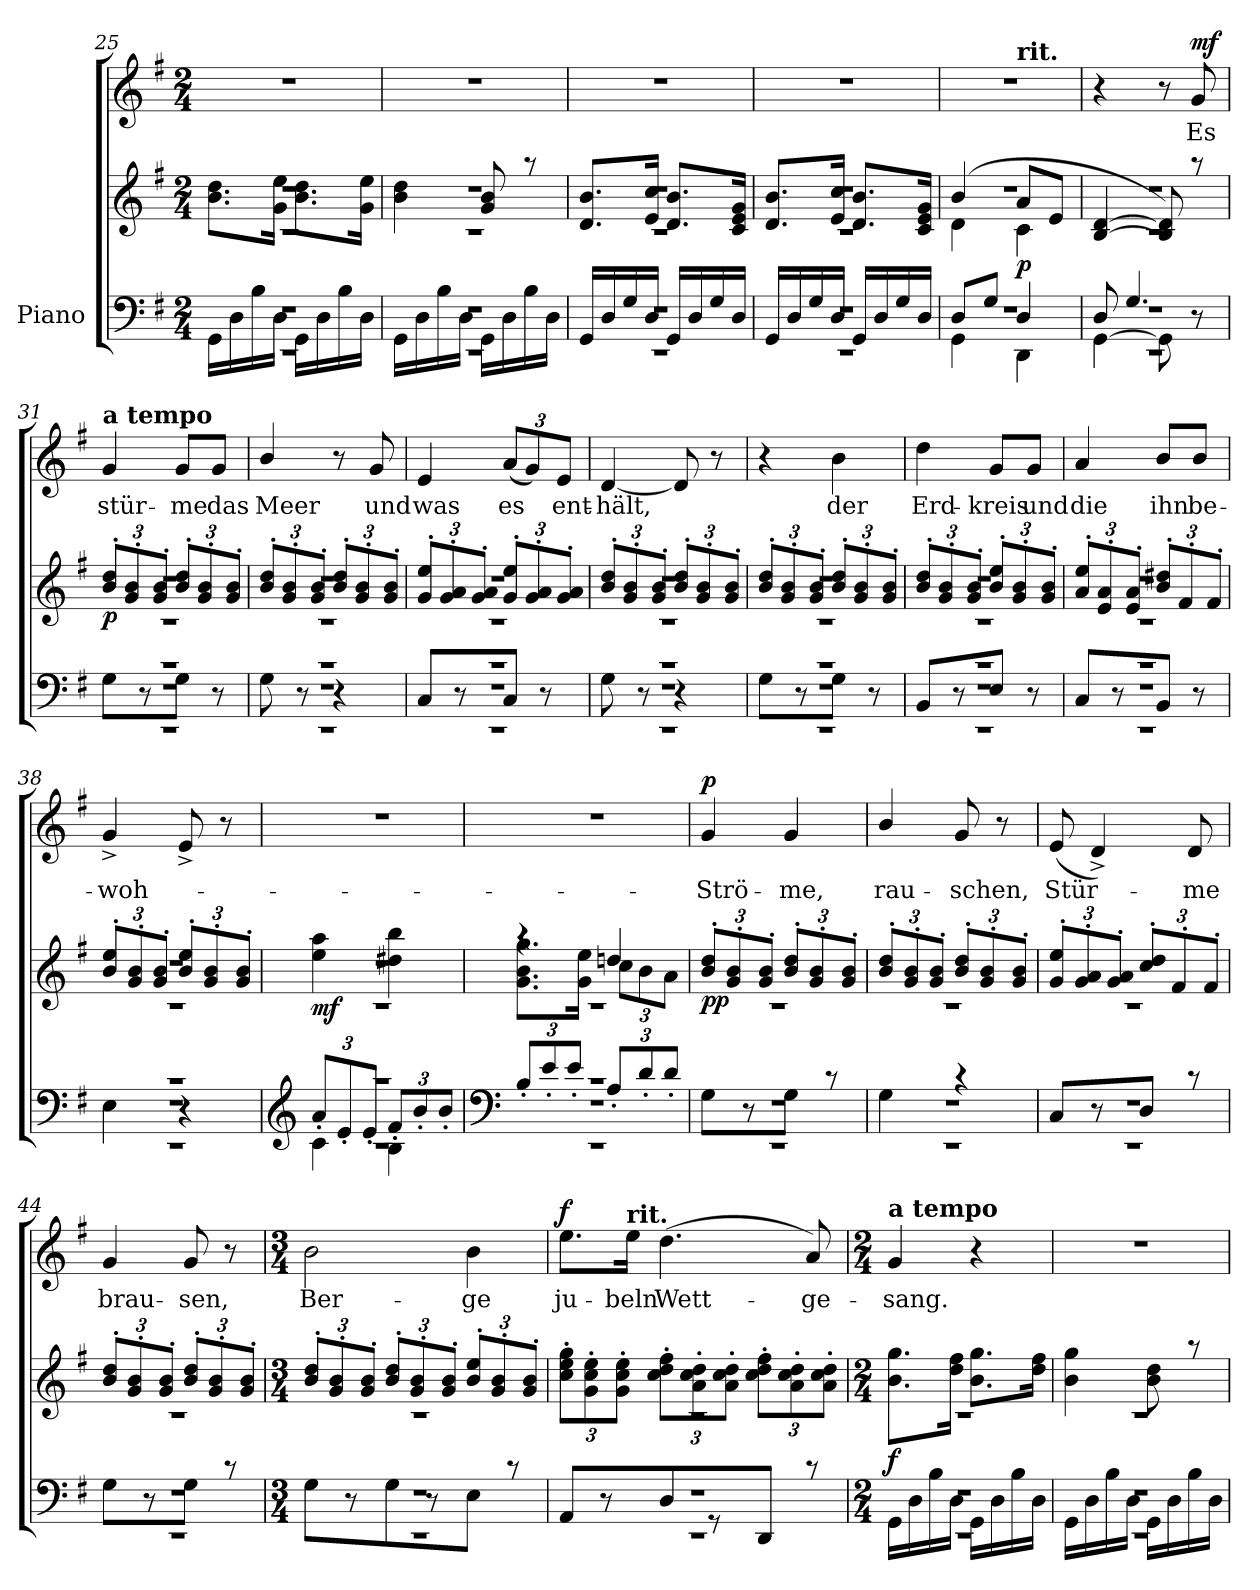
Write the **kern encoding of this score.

**kern	**kern	**dynam	**kern	**text	**dynam
*part2	*part2	*part2	*part1	*part1	*part1
*staff3	*staff2	*staff2/3	*staff1	*staff1	*staff1
*I"Piano	*	*	*	*	*
!!LO:LB:g=z
*clefF4	*clefG2	*	*clefG2	*	*
*k[f#]	*k[f#]	*	*k[f#]	*	*
*G:	*G:	*	*G:	*	*
*M2/4	*M2/4	*	*M2/4	*	*
=25	=25	=25	=25	=25	=25
*^	*^	*	*	*	*
*	*^	*	*^	*	*	*	*
*	*	*^	*	*	*	*	*	*	*
!	!LO:N:vis=1	!LO:N:vis=1	!LO:N:vis=1	!	!LO:N:vis=1	!LO:N:vis=1	!	!LO:N:vis=1	!	!
16GG\LL	2rEE	2r	2r	8.b\ 8.dd\L	2rc	2r	.	2r	.	.
16D\	.	.	.	.	.	.	.	.	.	.
16B\	.	.	.	.	.	.	.	.	.	.
16D\JJ	.	.	.	16g\ 16ee\Jk	.	.	.	.	.	.
16GG\LL	.	.	.	8.b\ 8.dd\L	.	.	.	.	.	.
16D\	.	.	.	.	.	.	.	.	.	.
16B\	.	.	.	.	.	.	.	.	.	.
16D\JJ	.	.	.	16g\ 16ee\Jk	.	.	.	.	.	.
=26	=26	=26	=26	=26	=26	=26	=26	=26	=26	=26
!	!LO:N:vis=1	!LO:N:vis=1	!LO:N:vis=1	!	!LO:N:vis=1	!LO:N:vis=1	!	!LO:N:vis=1	!	!
16GG\LL	2rEE	2r	2r	4b\ 4dd\	2rc	2r	.	2r	.	.
16D\	.	.	.	.	.	.	.	.	.	.
16B\	.	.	.	.	.	.	.	.	.	.
16D\JJ	.	.	.	.	.	.	.	.	.	.
16GG\LL	.	.	.	8g/ 8b/	.	.	.	.	.	.
16D\	.	.	.	.	.	.	.	.	.	.
16B\	.	.	.	8raa	.	.	.	.	.	.
16D\JJ	.	.	.	.	.	.	.	.	.	.
=27	=27	=27	=27	=27	=27	=27	=27	=27	=27	=27
!	!LO:N:vis=1	!LO:N:vis=1	!LO:N:vis=1	!	!LO:N:vis=1	!LO:N:vis=1	!	!LO:N:vis=1	!	!
16GG/LL	2rEE	2r	2r	8.d/ 8.b/L	2rc	2r	.	2r	.	.
16D/	.	.	.	.	.	.	.	.	.	.
16G/	.	.	.	.	.	.	.	.	.	.
16D/JJ	.	.	.	16e/ 16cc/Jk	.	.	.	.	.	.
16GG/LL	.	.	.	8.d/ 8.b/L	.	.	.	.	.	.
16D/	.	.	.	.	.	.	.	.	.	.
16G/	.	.	.	.	.	.	.	.	.	.
16D/JJ	.	.	.	16c/ 16e/ 16g/Jk	.	.	.	.	.	.
=28	=28	=28	=28	=28	=28	=28	=28	=28	=28	=28
!	!LO:N:vis=1	!LO:N:vis=1	!LO:N:vis=1	!	!LO:N:vis=1	!LO:N:vis=1	!	!LO:N:vis=1	!	!
16GG/LL	2rEE	2r	2r	8.d/ 8.b/L	2rc	2r	.	2r	.	.
16D/	.	.	.	.	.	.	.	.	.	.
16G/	.	.	.	.	.	.	.	.	.	.
16D/JJ	.	.	.	16e/ 16cc/Jk	.	.	.	.	.	.
16GG/LL	.	.	.	8.d/ 8.b/L	.	.	.	.	.	.
16D/	.	.	.	.	.	.	.	.	.	.
16G/	.	.	.	.	.	.	.	.	.	.
16D/JJ	.	.	.	16c/ 16e/ 16g/Jk	.	.	.	.	.	.
=29	=29	=29	=29	=29	=29	=29	=29	=29	=29	=29
!	!	!LO:N:vis=1	!LO:N:vis=1	!	!	!LO:N:vis=1	!	!LO:N:vis=1	!	!
*	*	*	*	*	*	*	*	*^	*	*
8D/L	4GG\	2r	2r	(4b/	4d\	2r	.	2r	4ryy	.	.
8G/J	.	.	.	.	.	.	.	.	.	.	.
!	!	!	!	!	!	!	!	!	!LO:TX:a:B:t=rit.	!	!
!	!	!	!	!	!	!	!LO:DY:b	!	!	!	!
4D/	4DD\	.	.	8a/L	4c\	.	p	.	4ryy	.	.
.	.	.	.	8e/J	.	.	.	.	.	.	.
=30	=30	=30	=30	=30	=30	=30	=30	=30	=30	=30	=30
!	!LO:N:vis=1	!	!LO:N:vis=1	!	!LO:N:vis=1	!LO:N:vis=1	!	!	!	!	!
*	*	*	*	*	*	*	*	*v	*v	*	*
8D/	2rEE	[4GG\	2r	[>4B/ [>4d/	2rc	2r	.	4r	.	.
4.G/	.	.	.	.	.	.	.	.	.	.
.	.	8GG\]	.	8B/] 8d/])	.	.	.	8r	.	.
!	!	!	!	!	!	!	!	!	!LO:LY:b	!LO:DY:a
.	.	8r	.	8raa	.	.	.	8g/	Es	mf
!!LO:LB:g=z
=31	=31	=31	=31	=31	=31	=31	=31	=31	=31	=31
!	!	!	!	!	!	!	!	!LO:TX:a:B:t=a tempo	!	!
!LO:N:vis=1	!LO:N:vis=1	!LO:N:vis=1	!	!	!LO:N:vis=1	!LO:N:vis=1	!LO:DY:b	!	!LO:LY:b	!
2rc	2rEE	2r	8G\L	12b/'> 12dd/'>L	2rc	2r	p	4g/	stür-	.
.	.	.	.	12g/'> 12b/'>	.	.	.	.	.	.
.	.	.	8r	.	.	.	.	.	.	.
.	.	.	.	12g/'> 12b/'>J	.	.	.	.	.	.
!	!	!	!	!	!	!	!	!	!LO:LY:b	!
.	.	.	8G\J	12b/'> 12dd/'>L	.	.	.	8g/L	-me	.
.	.	.	.	12g/'> 12b/'>	.	.	.	.	.	.
!	!	!	!	!	!	!	!	!	!LO:LY:b	!
.	.	.	8r	.	.	.	.	8g/J	das	.
.	.	.	.	12g/'> 12b/'>J	.	.	.	.	.	.
=32	=32	=32	=32	=32	=32	=32	=32	=32	=32	=32
!LO:N:vis=1	!LO:N:vis=1	!LO:N:vis=1	!	!	!LO:N:vis=1	!LO:N:vis=1	!	!	!LO:LY:b	!
2rc	2rEE	2r	8G\	12b/'> 12dd/'>L	2rc	2r	.	4b/	Meer	.
.	.	.	.	12g/'> 12b/'>	.	.	.	.	.	.
.	.	.	8r	.	.	.	.	.	.	.
.	.	.	.	12g/'> 12b/'>J	.	.	.	.	.	.
.	.	.	4r	12b/'> 12dd/'>L	.	.	.	8r	.	.
.	.	.	.	12g/'> 12b/'>	.	.	.	.	.	.
!	!	!	!	!	!	!	!	!	!LO:LY:b	!
.	.	.	.	.	.	.	.	8g/	und	.
.	.	.	.	12g/'> 12b/'>J	.	.	.	.	.	.
=33	=33	=33	=33	=33	=33	=33	=33	=33	=33	=33
!LO:N:vis=1	!LO:N:vis=1	!LO:N:vis=1	!	!	!LO:N:vis=1	!LO:N:vis=1	!	!	!LO:LY:b	!
2rc	2rEE	2r	8C/L	12g/'> 12ee/'>L	2rc	2r	.	4e/	was	.
.	.	.	.	12g/'> 12a/'>	.	.	.	.	.	.
.	.	.	8r	.	.	.	.	.	.	.
.	.	.	.	12g/'> 12a/'>J	.	.	.	.	.	.
!	!	!	!	!	!	!	!	!	!LO:LY:b	!
.	.	.	8C/J	12g/'> 12ee/'>L	.	.	.	(<12a/L	es	.
.	.	.	.	12g/'> 12a/'>	.	.	.	12g/)	.	.
.	.	.	8r	.	.	.	.	.	.	.
!	!	!	!	!	!	!	!	!	!LO:LY:b	!
.	.	.	.	12g/'> 12a/'>J	.	.	.	12e/J	ent-	.
=34	=34	=34	=34	=34	=34	=34	=34	=34	=34	=34
!LO:N:vis=1	!LO:N:vis=1	!LO:N:vis=1	!	!	!LO:N:vis=1	!LO:N:vis=1	!	!	!LO:LY:b	!
2rc	2rEE	2r	8G\	12b/'> 12dd/'>L	2rc	2r	.	[4d/	-hält,	.
.	.	.	.	12g/'> 12b/'>	.	.	.	.	.	.
.	.	.	8r	.	.	.	.	.	.	.
.	.	.	.	12g/'> 12b/'>J	.	.	.	.	.	.
.	.	.	4r	12b/'> 12dd/'>L	.	.	.	8d/]	.	.
.	.	.	.	12g/'> 12b/'>	.	.	.	.	.	.
.	.	.	.	.	.	.	.	8r	.	.
.	.	.	.	12g/'> 12b/'>J	.	.	.	.	.	.
=35	=35	=35	=35	=35	=35	=35	=35	=35	=35	=35
!LO:N:vis=1	!LO:N:vis=1	!LO:N:vis=1	!	!	!LO:N:vis=1	!LO:N:vis=1	!	!	!	!
2rc	2rEE	2r	8G\L	12b/'> 12dd/'>L	2rc	2r	.	4r	.	.
.	.	.	.	12g/'> 12b/'>	.	.	.	.	.	.
.	.	.	8r	.	.	.	.	.	.	.
.	.	.	.	12g/'> 12b/'>J	.	.	.	.	.	.
!	!	!	!	!	!	!	!	!	!LO:LY:b	!
.	.	.	8G\J	12b/'> 12dd/'>L	.	.	.	4b\	der	.
.	.	.	.	12g/'> 12b/'>	.	.	.	.	.	.
.	.	.	8r	.	.	.	.	.	.	.
.	.	.	.	12g/'> 12b/'>J	.	.	.	.	.	.
=36	=36	=36	=36	=36	=36	=36	=36	=36	=36	=36
!LO:N:vis=1	!LO:N:vis=1	!LO:N:vis=1	!	!	!LO:N:vis=1	!LO:N:vis=1	!	!	!LO:LY:b	!
2rc	2rEE	2r	8BB/L	12b/'> 12dd/'>L	2rc	2r	.	4dd\	Erd-	.
.	.	.	.	12g/'> 12b/'>	.	.	.	.	.	.
.	.	.	8r	.	.	.	.	.	.	.
.	.	.	.	12g/'> 12b/'>J	.	.	.	.	.	.
!	!	!	!	!	!	!	!	!	!LO:LY:b	!
.	.	.	8E/J	12b/'> 12ee/'>L	.	.	.	8g/L	-kreis	.
.	.	.	.	12g/'> 12b/'>	.	.	.	.	.	.
!	!	!	!	!	!	!	!	!	!LO:LY:b	!
.	.	.	8r	.	.	.	.	8g/J	und	.
.	.	.	.	12g/'> 12b/'>J	.	.	.	.	.	.
=37	=37	=37	=37	=37	=37	=37	=37	=37	=37	=37
!LO:N:vis=1	!LO:N:vis=1	!LO:N:vis=1	!	!	!LO:N:vis=1	!LO:N:vis=1	!	!	!LO:LY:b	!
2rc	2rEE	2r	8C/L	12a/'> 12ee/'>L	2rc	2r	.	4a/	die	.
.	.	.	.	12e/'> 12a/'>	.	.	.	.	.	.
.	.	.	8r	.	.	.	.	.	.	.
.	.	.	.	12e/'> 12a/'>J	.	.	.	.	.	.
!	!	!	!	!	!	!	!	!	!LO:LY:b	!
.	.	.	8BB/J	12b/'> 12dd#X/'>L	.	.	.	8b/L	ihn	.
.	.	.	.	12f#'>/	.	.	.	.	.	.
!	!	!	!	!	!	!	!	!	!LO:LY:b	!
.	.	.	8r	.	.	.	.	8b/J	be-	.
.	.	.	.	12f#'>/J	.	.	.	.	.	.
!!LO:PB:g=z
=38	=38	=38	=38	=38	=38	=38	=38	=38	=38	=38
!LO:N:vis=1	!LO:N:vis=1	!LO:N:vis=1	!	!	!LO:N:vis=1	!LO:N:vis=1	!	!	!LO:LY:b	!
2rc	2rEE	2r	4E\	12b/'> 12ee/'>L	2rc	2r	.	4g^</	-woh-	.
.	.	.	.	12g/'> 12b/'>	.	.	.	.	.	.
.	.	.	.	12g/'> 12b/'>J	.	.	.	.	.	.
.	.	.	4r	12b/'> 12ee/'>L	.	.	.	8e^</	.	.
.	.	.	.	12g/'> 12b/'>	.	.	.	.	.	.
.	.	.	.	.	.	.	.	8r	.	.
.	.	.	.	12g/'> 12b/'>J	.	.	.	.	.	.
=39	=39	=39	=39	=39	=39	=39	=39	=39	=39	=39
*clefG2	*	*	*	*	*	*	*	*	*	*
!LO:N:vis=1	!LO:N:vis=1	!	!	!	!LO:N:vis=1	!LO:N:vis=1	!LO:DY:b	!LO:N:vis=1	!	!
2raa	2rc	4c\	12a'</L	4ee\ 4aa\	2rc	2r	mf	2r	.	.
.	.	.	12e'</	.	.	.	.	.	.	.
.	.	.	12e'</J	.	.	.	.	.	.	.
.	.	4B\	12f#'</L	4dd#X\ 4bb\	.	.	.	.	.	.
.	.	.	12b'</	.	.	.	.	.	.	.
.	.	.	12b'</J	.	.	.	.	.	.	.
=40	=40	=40	=40	=40	=40	=40	=40	=40	=40	=40
*clefF4	*	*	*	*	*	*	*	*	*	*
!LO:N:vis=1	!LO:N:vis=1	!LO:N:vis=1	!	!	!LO:N:vis=1	!	!	!LO:N:vis=1	!	!
2rc	2rEE	2r	12B'>/L	4raa	2rc	8.g\ 8.b\ 8.gg\L	.	2r	.	.
.	.	.	12e'</	.	.	.	.	.	.	.
.	.	.	12e'</J	.	.	.	.	.	.	.
.	.	.	.	.	.	16g\ 16ee\Jk	.	.	.	.
.	.	.	12A'>/L	4ddn/	.	12cc\L	.	.	.	.
.	.	.	12d'</	.	.	12b\	.	.	.	.
.	.	.	12d'</J	.	.	12a\J	.	.	.	.
=41	=41	=41	=41	=41	=41	=41	=41	=41	=41	=41
!	!LO:N:vis=1	!LO:N:vis=1	!	!	!LO:N:vis=1	!	!LO:DY:b	!	!LO:LY:b	!LO:DY:a
*	*	*v	*v	*	*	*	*	*	*	*
*	*	*	*	*v	*v	*	*	*	*
8G\L	2rEE	2r	12b/'> 12dd/'>L	2rc	pp	4g/	-Strö-	p
.	.	.	12g/'> 12b/'>	.	.	.	.	.
8r	.	.	.	.	.	.	.	.
.	.	.	12g/'> 12b/'>J	.	.	.	.	.
!	!	!	!	!	!	!	!LO:LY:b	!
8G\J	.	.	12b/'> 12dd/'>L	.	.	4g/	-me,	.
.	.	.	12g/'> 12b/'>	.	.	.	.	.
8rc	.	.	.	.	.	.	.	.
.	.	.	12g/'> 12b/'>J	.	.	.	.	.
=42	=42	=42	=42	=42	=42	=42	=42	=42
!	!LO:N:vis=1	!LO:N:vis=1	!	!LO:N:vis=1	!	!	!LO:LY:b	!
4G\	2rEE	2r	12b/'> 12dd/'>L	2rc	.	4b/	rau-	.
.	.	.	12g/'> 12b/'>	.	.	.	.	.
.	.	.	12g/'> 12b/'>J	.	.	.	.	.
!	!	!	!	!	!	!	!LO:LY:b	!
4rc	.	.	12b/'> 12dd/'>L	.	.	8g/	-schen,	.
.	.	.	12g/'> 12b/'>	.	.	.	.	.
.	.	.	.	.	.	8r	.	.
.	.	.	12g/'> 12b/'>J	.	.	.	.	.
=43	=43	=43	=43	=43	=43	=43	=43	=43
!	!LO:N:vis=1	!LO:N:vis=1	!	!LO:N:vis=1	!	!	!LO:LY:b	!
8C/L	2rEE	2r	12g/'> 12ee/'>L	2rc	.	(<8e/	Stür-	.
.	.	.	12g/'> 12a/'>	.	.	.	.	.
8r	.	.	.	.	.	4d^</)	.	.
.	.	.	12g/'> 12a/'>J	.	.	.	.	.
8D/J	.	.	12cc/'> 12dd/'>L	.	.	.	.	.
.	.	.	12f#'>/	.	.	.	.	.
!	!	!	!	!	!	!	!LO:LY:b	!
8rc	.	.	.	.	.	8d/	-me	.
.	.	.	12f#'>/J	.	.	.	.	.
=44	=44	=44	=44	=44	=44	=44	=44	=44
!	!LO:N:vis=1	!LO:N:vis=1	!	!LO:N:vis=1	!	!	!LO:LY:b	!
8G\L	2rEE	2r	12b/'> 12dd/'>L	2rc	.	4g/	brau-	.
.	.	.	12g/'> 12b/'>	.	.	.	.	.
8r	.	.	.	.	.	.	.	.
.	.	.	12g/'> 12b/'>J	.	.	.	.	.
!	!	!	!	!	!	!	!LO:LY:b	!
8G\J	.	.	12b/'> 12dd/'>L	.	.	8g/	-sen,	.
.	.	.	12g/'> 12b/'>	.	.	.	.	.
8rc	.	.	.	.	.	8r	.	.
.	.	.	12g/'> 12b/'>J	.	.	.	.	.
!!LO:LB:g=z
=45	=45	=45	=45	=45	=45	=45	=45	=45
*M3/4	*	*	*M3/4	*	*	*M3/4	*	*
!	!LO:N:vis=1	!LO:N:vis=1	!	!LO:N:vis=1	!	!	!LO:LY:b	!
8G\L	2.rEE	2.r	12b/'> 12dd/'>L	2.rc	.	2b\	Ber-	.
.	.	.	12g/'> 12b/'>	.	.	.	.	.
8r	.	.	.	.	.	.	.	.
.	.	.	12g/'> 12b/'>J	.	.	.	.	.
8G\	.	.	12b/'> 12dd/'>L	.	.	.	.	.
.	.	.	12g/'> 12b/'>	.	.	.	.	.
8r	.	.	.	.	.	.	.	.
.	.	.	12g/'> 12b/'>J	.	.	.	.	.
!	!	!	!	!	!	!	!LO:LY:b	!
8E\J	.	.	12b/'> 12ee/'>L	.	.	4b\	-ge	.
.	.	.	12g/'> 12b/'>	.	.	.	.	.
8rc	.	.	.	.	.	.	.	.
.	.	.	12g/'> 12b/'>J	.	.	.	.	.
=46	=46	=46	=46	=46	=46	=46	=46	=46
!	!LO:N:vis=1	!LO:N:vis=1	!	!LO:N:vis=1	!	!	!LO:LY:b	!LO:DY:a
8AA/L	2.rEE	2.r	12cc\'< 12ee\'< 12gg\'<L	2.rc	.	8.ee\L	ju-	f
.	.	.	12g\'< 12cc\'< 12ee\'<	.	.	.	.	.
8r	.	.	.	.	.	.	.	.
.	.	.	12g\'< 12cc\'< 12ee\'<J	.	.	.	.	.
!	!	!	!	!	!	!LO:TX:a:B:t=rit.	!	!
!	!	!	!	!	!	!	!LO:LY:b	!
.	.	.	.	.	.	16ee\Jk	-beln	.
!	!	!	!	!	!	!	!LO:LY:b	!
8D/	.	.	12cc\'< 12dd\'< 12ff#\'<L	.	.	(>4.dd\	Wett-	.
.	.	.	12a\'< 12cc\'< 12dd\'<	.	.	.	.	.
8r	.	.	.	.	.	.	.	.
.	.	.	12a\'< 12cc\'< 12dd\'<J	.	.	.	.	.
8DD/J	.	.	12cc\'< 12dd\'< 12ff#\'<L	.	.	.	.	.
.	.	.	12a\'< 12cc\'< 12dd\'<	.	.	.	.	.
!	!	!	!	!	!	!	!LO:LY:b	!
8rc	.	.	.	.	.	8a/)	-ge-	.
.	.	.	12a\'< 12cc\'< 12dd\'<J	.	.	.	.	.
=47	=47	=47	=47	=47	=47	=47	=47	=47
*M2/4	*	*	*M2/4	*	*	*M2/4	*	*
!	!	!	!	!	!	!LO:TX:a:B:t=a tempo	!	!
!	!LO:N:vis=1	!LO:N:vis=1	!	!LO:N:vis=1	!LO:DY:b	!	!LO:LY:b	!
16GG\LL	2rEE	2r	8.b\ 8.gg\L	2rc	f	4g/	-sang.	.
16D\	.	.	.	.	.	.	.	.
16B\	.	.	.	.	.	.	.	.
16D\JJ	.	.	16dd\ 16ff#\Jk	.	.	.	.	.
16GG\LL	.	.	8.b\ 8.gg\L	.	.	4r	.	.
16D\	.	.	.	.	.	.	.	.
16B\	.	.	.	.	.	.	.	.
16D\JJ	.	.	16dd\ 16ff#\Jk	.	.	.	.	.
=48	=48	=48	=48	=48	=48	=48	=48	=48
!	!LO:N:vis=1	!LO:N:vis=1	!	!LO:N:vis=1	!	!LO:N:vis=1	!	!
16GG\LL	2rEE	2r	4b\ 4gg\	2rc	.	2r	.	.
16D\	.	.	.	.	.	.	.	.
16B\	.	.	.	.	.	.	.	.
16D\JJ	.	.	.	.	.	.	.	.
16GG\LL	.	.	8b\ 8dd\	.	.	.	.	.
16D\	.	.	.	.	.	.	.	.
16B\	.	.	8raa	.	.	.	.	.
16D\JJ	.	.	.	.	.	.	.	.
*v	*v	*v	*	*	*	*	*	*
*	*v	*v	*	*	*	*
=	=	=	=	=	=
*-	*-	*-	*-	*-	*-
